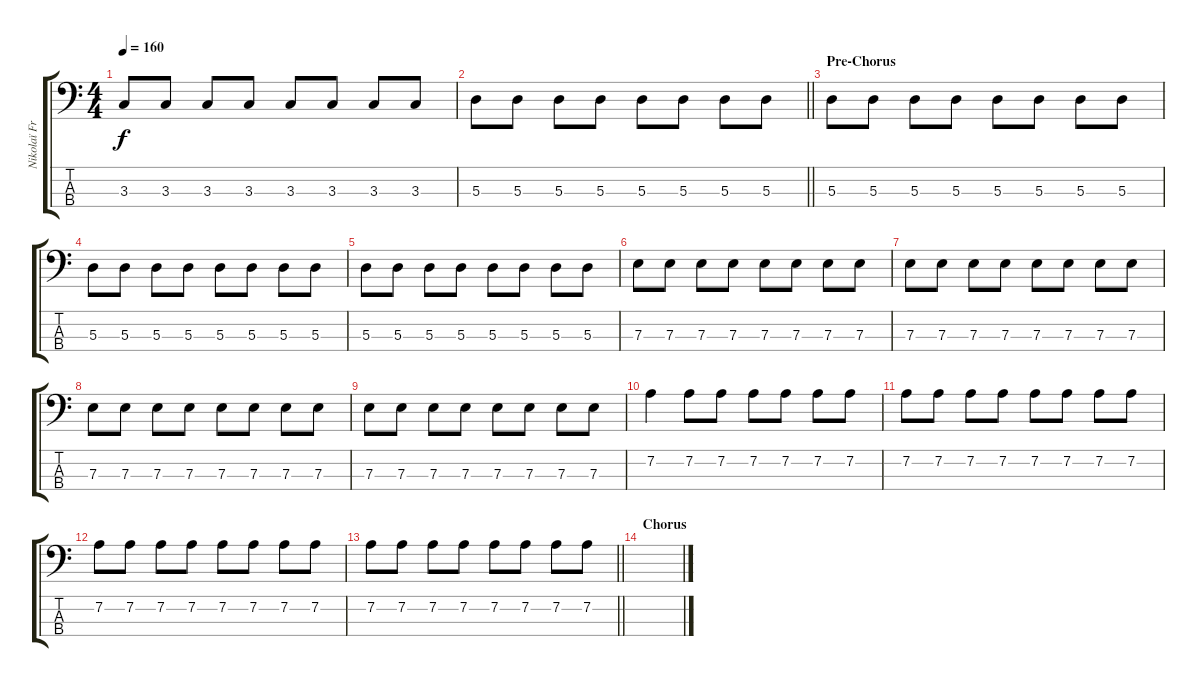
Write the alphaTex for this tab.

\track ("Nikolaï Fraiture" "Nikolaï Fr") {instrument electricbassfinger}
\staff {score tabs}
\tuning (G2 D2 A1 E1) {hide}
\ts (4 4)
\tempo 160
\clef f4
\ks c
3.3.8{dy f} 3.3.8 3.3.8 3.3.8 3.3.8 3.3.8 3.3.8 3.3.8 |
\barLineRight lightlight
5.3.8 5.3.8 5.3.8 5.3.8 5.3.8 5.3.8 5.3.8 5.3.8 |
\section ("" "Pre-Chorus")
5.3.8 5.3.8 5.3.8 5.3.8 5.3.8 5.3.8 5.3.8 5.3.8 |
5.3.8 5.3.8 5.3.8 5.3.8 5.3.8 5.3.8 5.3.8 5.3.8 |
5.3.8 5.3.8 5.3.8 5.3.8 5.3.8 5.3.8 5.3.8 5.3.8 |
7.3.8 7.3.8 7.3.8 7.3.8 7.3.8 7.3.8 7.3.8 7.3.8 |
7.3.8 7.3.8 7.3.8 7.3.8 7.3.8 7.3.8 7.3.8 7.3.8 |
7.3.8 7.3.8 7.3.8 7.3.8 7.3.8 7.3.8 7.3.8 7.3.8 |
7.3.8 7.3.8 7.3.8 7.3.8 7.3.8 7.3.8 7.3.8 7.3.8 |
7.2.4 7.2.8 7.2.8 7.2.8 7.2.8 7.2.8 7.2.8 |
7.2.8 7.2.8 7.2.8 7.2.8 7.2.8 7.2.8 7.2.8 7.2.8 |
7.2.8 7.2.8 7.2.8 7.2.8 7.2.8 7.2.8 7.2.8 7.2.8 |
\barLineRight lightlight
7.2.8 7.2.8 7.2.8 7.2.8 7.2.8 7.2.8 7.2.8 7.2.8 |
\section ("" "Chorus")
